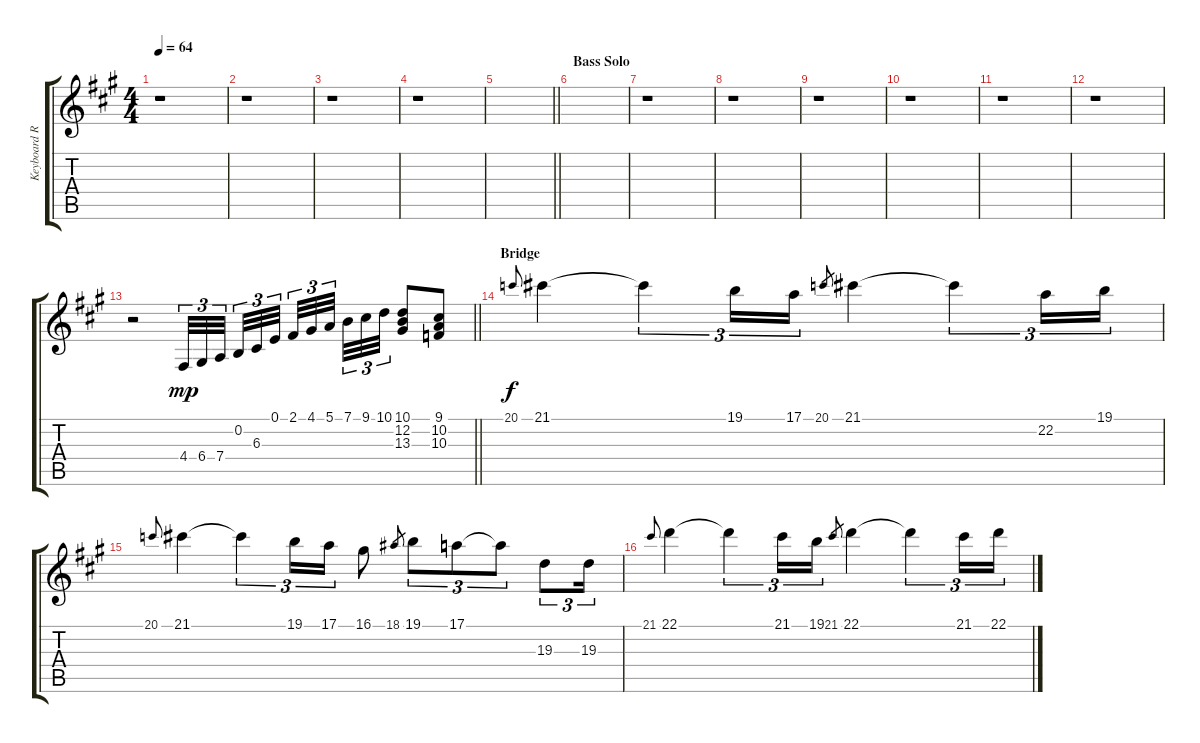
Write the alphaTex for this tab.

\track ("Keyboard R" "Keyboard R") {instrument pad1newage}
\staff {score tabs}
\tuning (E4 B3 G3 D3 A2 E2) {hide}
\ts (4 4)
\tempo 64
\clef g2
\ks f#minor
r.1{dy mp} |
r.1 |
r.1 |
r.1 |
\barLineRight lightlight
|
\section ("" "Bass Solo")
|
r.1 |
r.1 |
r.1 |
r.1 |
r.1 |
r.1 |
\barLineRight lightlight
r.2 4.4.32{tu (3 2)} 6.4.32{tu (3 2)} 7.4.32{tu (3 2) beam splitsecondary} 0.2.32{tu (3 2)} 6.3.32{tu (3 2)} 0.1.32{tu (3 2) beam splitsecondary} 2.1.32{tu (3 2)} 4.1.32{tu (3 2)} 5.1.32{tu (3 2) beam splitsecondary} 7.1.32{tu (3 2)} 9.1.32{tu (3 2)} 10.1.32{tu (3 2)} (10.1 12.2 13.3).8 (9.1 10.2 10.3).8 |
\section ("" "Bridge")
20.1.8{gr onbeat dy f} 21.1.4{instrument pad1newage} 21.1{t}.4{tu (3 2)} 19.1.16{tu (3 2)} 17.1.16{tu (3 2)} 20.1.8{gr} 21.1.4 21.1{t}.4{tu (3 2)} 22.2.16{tu (3 2)} 19.1.16{tu (3 2)} |
20.1.8{gr onbeat} 21.1.4 21.1{t}.4{tu (3 2)} 19.1.16{tu (3 2)} 17.1.16{tu (3 2)} 16.1.8 18.1.8{gr} 19.1.8{tu (3 2)} 17.1.8{tu (3 2)} 17.1{t}.8{tu (3 2)} 19.3.8{tu (3 2)} 19.3.16{tu (3 2)} |
21.1.8{gr onbeat} 22.1.4 22.1{t}.4{tu (3 2)} 21.1.16{tu (3 2)} 19.1.16{tu (3 2)} 21.1.8{gr} 22.1.4 22.1{t}.4{tu (3 2)} 21.1.16{tu (3 2)} 22.1.16{tu (3 2)}
